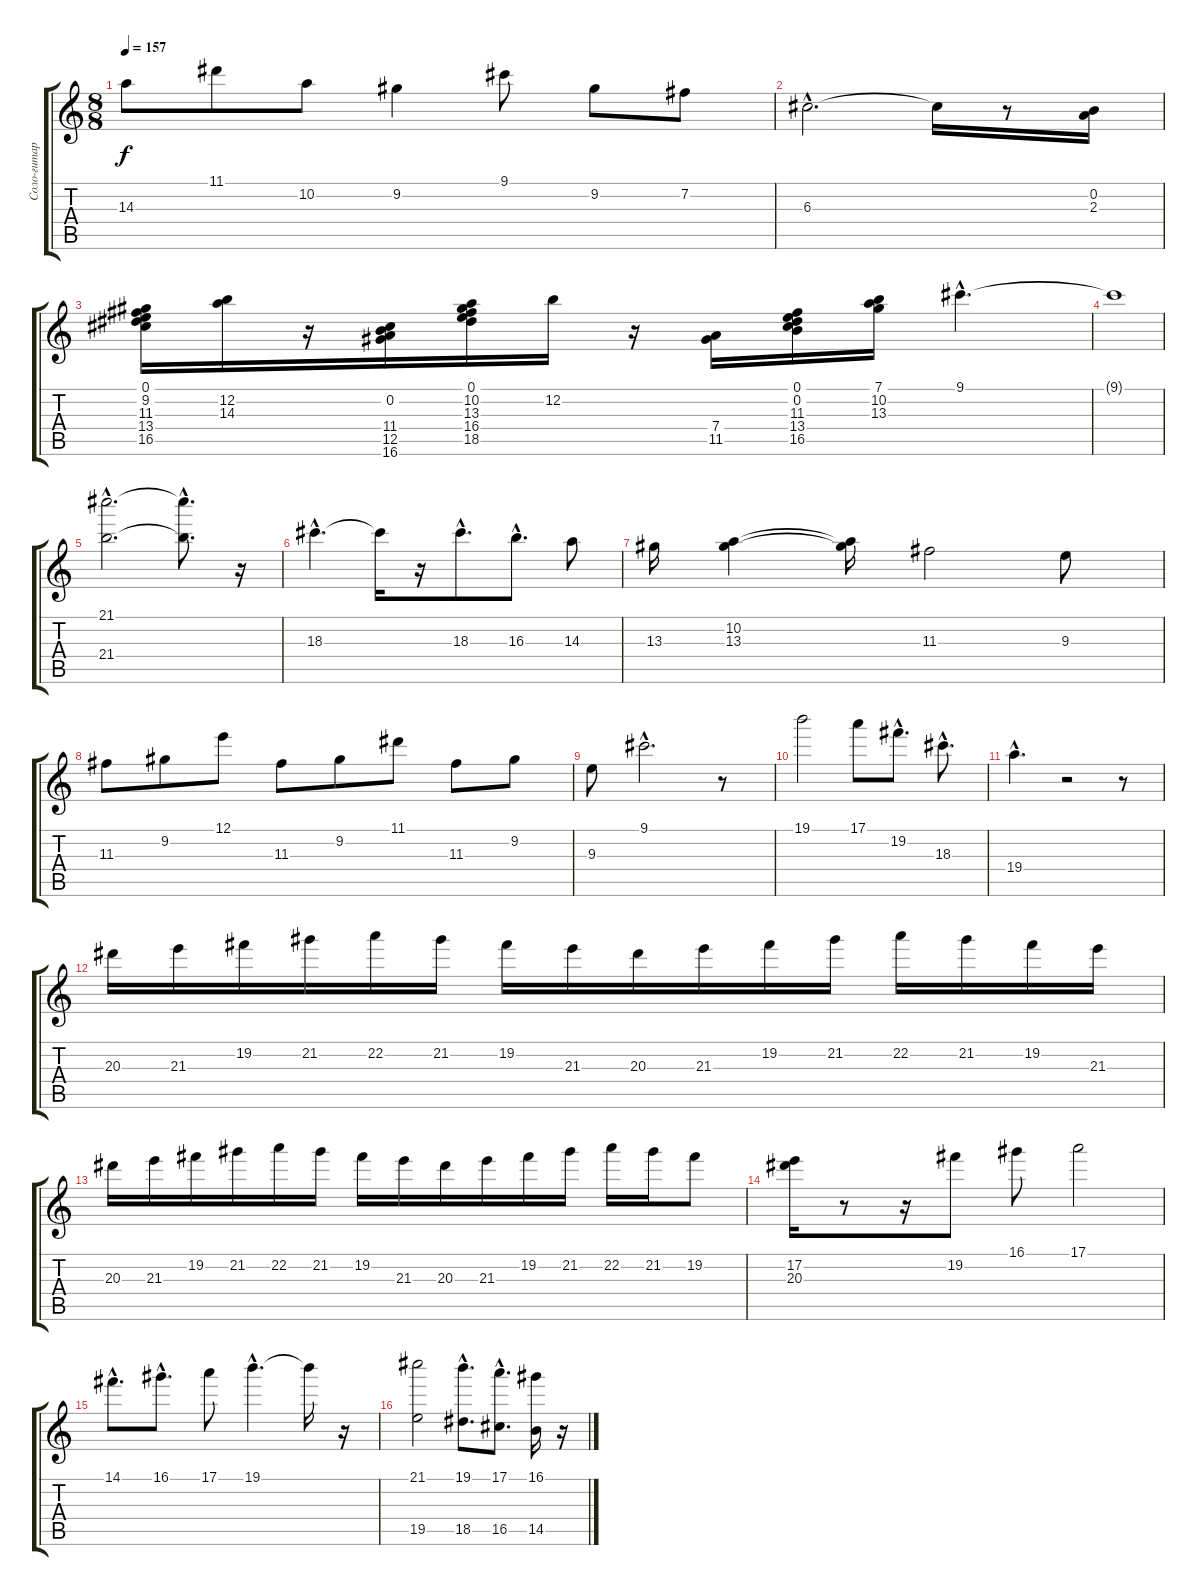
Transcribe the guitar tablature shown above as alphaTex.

\track ("Соло-гитара" "Соло-гитар") {instrument overdrivenguitar}
\staff {score tabs}
\tuning (E4 B3 G3 D3 A2 E2) {hide}
\ts (8 8)
\tempo 157
\clef g2
\ks c
14.3{t}.8{dy f} 11.1.8 10.2.8 9.2.4 9.1.8 9.2.8 7.2.8 |
6.3{hac}.2{d} 6.3{t}.16 r.8 (0.2 2.3).16 |
(0.1 9.2 11.3 13.4 16.5).16 (12.2 14.3).16 r.16 (0.2 11.4 12.5 16.6).16 (0.1 10.2 13.3 16.4 18.5).16 12.2.16 r.16 (7.4 11.5).16 (0.1 0.2 11.3 13.4 16.5).16 (7.1 10.2 13.3).16 9.1{hac}.4{d} |
9.1{t}.1 |
(21.1{hac} 21.4{hac}).2{d} (21.1{hac t} 21.4{hac t}).8{d} r.16 |
18.3{hac}.4{d} 18.3{t}.16 r.16 18.3{hac}.8{d} 16.3{hac}.8{d} 14.3.8 |
13.3.16 (10.2 13.3).4 (10.2{t} 13.3{t}).16 11.3.2 9.3.8 |
11.3.8 9.2.8 12.1.8 11.3.8 9.2.8 11.1.8 11.3.8 9.2.8 |
9.3.8 9.1{hac}.2{d} r.8 |
19.1.2 17.1.8 19.2{hac}.8{d} 18.3{hac}.8{d} |
19.4{hac}.4{d} r.2 r.8 |
20.3.16 21.3.16 19.2.16 21.2.16 22.2.16 21.2.16 19.2.16 21.3.16 20.3.16 21.3.16 19.2.16 21.2.16 22.2.16 21.2.16 19.2.16 21.3.16 |
20.3.16 21.3.16 19.2.16 21.2.16 22.2.16 21.2.16 19.2.16 21.3.16 20.3.16 21.3.16 19.2.16 21.2.16 22.2.16 21.2.16 19.2.8 |
(17.2 20.3).16 r.8 r.16 19.2.8 16.1.8 17.1.2 |
14.1{hac}.8{d} 16.1{hac}.8{d} 17.1.8 19.1{hac}.4{d} 19.1{t}.16 r.16 |
(21.1 19.5).2 (19.1{hac} 18.5{hac}).8{d} (17.1{hac} 16.5{hac}).8{d} (16.1 14.5).16 r.16
